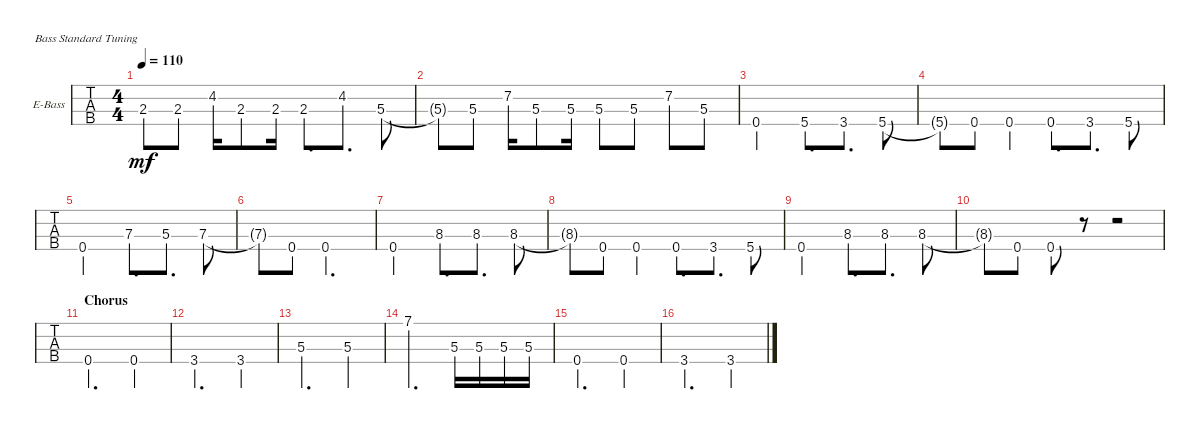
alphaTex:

\defaultSystemsLayout 4
\bracketExtendMode groupsimilarinstruments
\firstSystemTrackNameOrientation horizontal
\otherSystemsTrackNameOrientation horizontal
\track ("Akshay" "E-Bass") {instrument electricbassfinger}
\staff {tabs}
\tuning (G2 D2 A1 E1)
\ts (4 4)
\tempo 110
\clef f4
\ks c
2.3{t}.8{dy mf} 2.3.8 4.2.16 2.3.8 2.3.16 2.3.8{d} 4.2.8{d} 5.3.8 |
5.3{t}.8 5.3.8 7.2.16 5.3.8 5.3.16 5.3.8 5.3.8 7.2.8 5.3.8 |
0.4.2 5.4.8{d} 3.4.8{d} 5.4.8 |
5.4{t}.8 0.4.8 0.4.4 0.4.8{d} 3.4.8{d} 5.4.8 |
0.4.2 7.3.8{d} 5.3.8{d} 7.3.8 |
7.3{t}.8 0.4.8 0.4.2{d} |
0.4.2 8.3.8{d} 8.3.8{d} 8.3.8 |
8.3{t}.8 0.4.8 0.4.4 0.4.8{d} 3.4.8{d} 5.4.8 |
0.4.2 8.3.8{d} 8.3.8{d} 8.3.8 |
8.3{t}.8 0.4.8 0.4.8 r.8 r.2 |
\section ("" "Chorus")
0.4.2{d} 0.4.4 |
3.4.2{d} 3.4.4 |
5.3.2{d} 5.3.4 |
7.1.2{d} 5.3.16 5.3.16 5.3.16 5.3.16 |
0.4.2{d} 0.4.4 |
3.4.2{d} 3.4.4
